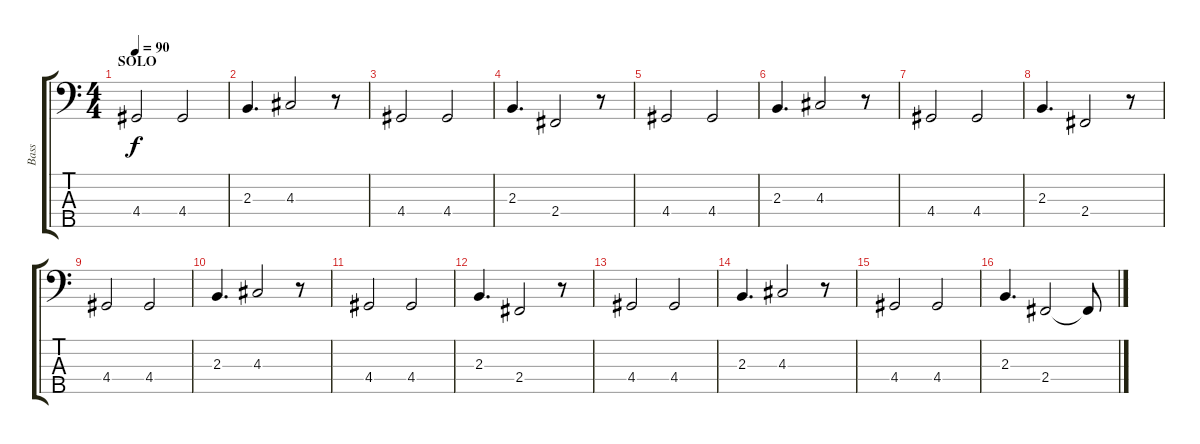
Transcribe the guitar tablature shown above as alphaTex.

\track ("Bass" "Bass") {instrument electricbassfinger}
\staff {score tabs}
\tuning (G2 D2 A1 E1 B0) {hide}
\ts (4 4)
\section ("" "SOLO")
\tempo 90
\clef f4
\ks c
4.4.2{dy f} 4.4.2 |
2.3.4{d} 4.3.2 r.8 |
4.4.2 4.4.2 |
2.3.4{d} 2.4.2 r.8 |
4.4.2 4.4.2 |
2.3.4{d} 4.3.2 r.8 |
4.4.2 4.4.2 |
2.3.4{d} 2.4.2 r.8 |
4.4.2 4.4.2 |
2.3.4{d} 4.3.2 r.8 |
4.4.2 4.4.2 |
2.3.4{d} 2.4.2 r.8 |
4.4.2 4.4.2 |
2.3.4{d} 4.3.2 r.8 |
4.4.2 4.4.2 |
2.3.4{d} 2.4.2 2.4{t}.8
